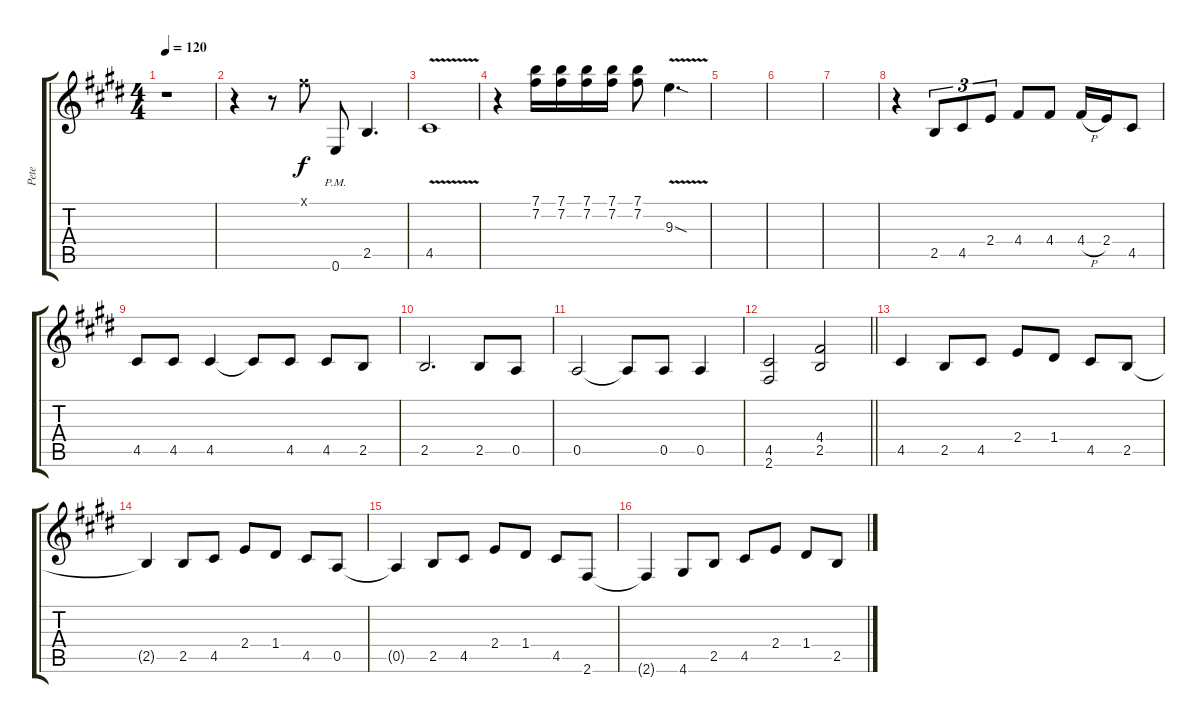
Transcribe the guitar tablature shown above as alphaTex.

\track ("Pete" "Pete") {instrument distortionguitar}
\staff {score tabs}
\tuning (E4 B3 G3 D3 A2 E2) {hide}
\ts (4 4)
\tempo 120
\clef g2
\ks c#minor
r.1{dy f} |
r.4 r.8 2.1{x}.8 0.6{pm}.8 2.5.4{d} |
4.5{v}.1 |
r.4 (7.1 7.2).16 (7.1 7.2).16 (7.1 7.2).16 (7.1 7.2).16 (7.1 7.2).8 9.3{v sod}.4{d} |
|
|
|
r.4 2.5.8{tu (3 2)} 4.5.8{tu (3 2)} 2.4.8{tu (3 2)} 4.4.8 4.4.8 4.4{h}.16 2.4.16 4.5.8 |
4.5.8 4.5.8 4.5.4 4.5{t}.8 4.5.8 4.5.8 2.5.8 |
2.5.2{d} 2.5.8 0.5.8 |
0.5.2 0.5{t}.8 0.5.8 0.5.4 |
\barLineRight lightlight
(4.5 2.6).2 (4.4 2.5).2 |
4.5.4 2.5.8 4.5.8 2.4.8 1.4.8 4.5.8 2.5.8 |
2.5{t}.4 2.5.8 4.5.8 2.4.8 1.4.8 4.5.8 0.5.8 |
0.5{t}.4 2.5.8 4.5.8 2.4.8 1.4.8 4.5.8 2.6.8 |
2.6{t}.4 4.6.8 2.5.8 4.5.8 2.4.8 1.4.8 2.5.8
